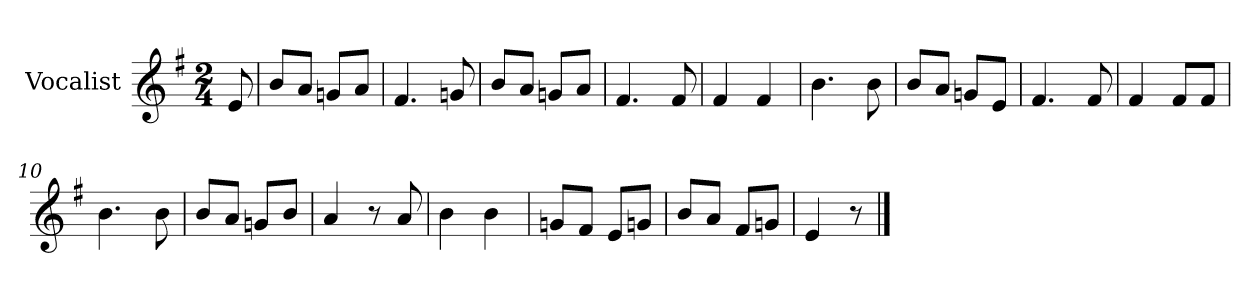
**kern
*part1
*staff1
*I"Vocalist
*k[f#]
*e:
*M2/4
=
8e
=1
8bL
8aJ
8gnL
8aJ
=2
4.f#
8gn
=3
8bL
8aJ
8gnL
8aJ
=4
4.f#
8f#
=5
4f#
4f#
=6
4.b
8b
=7
8bL
8aJ
8gnL
8eJ
=8
4.f#
8f#
=9
4f#
8f#L
8f#J
=10
4.b
8b
=11
8bL
8aJ
8gnL
8bJ
=12
4a
8r
8a
=13
4b
4b
=14
8gnL
8f#J
8eL
8gnJ
=15
8bL
8aJ
8f#L
8gnJ
=16
4e
8r
==
*-
